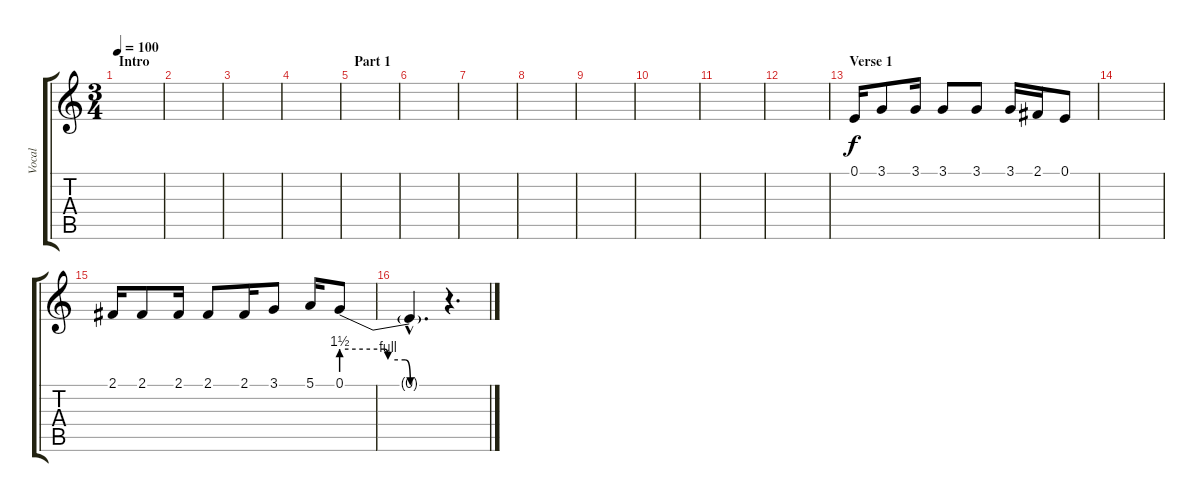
\track ("Vocal" "Vocal") {instrument tenorsax}
\staff {score tabs}
\tuning (E4 B3 G3 D3 A2 E2) {hide}
\ts (3 4)
\section ("" "Intro")
\tempo 100
\clef g2
\ks c
|
|
|
|
\section ("" "Part 1")
|
|
|
|
|
|
|
|
\section ("" "Verse 1")
0.1.16 3.1.8 3.1.16 3.1.8 3.1.8 3.1.16 2.1.16 0.1.8 |
|
2.1.16 2.1.8 2.1.16 2.1.8 2.1.16 3.1.8 5.1.16 0.1{be (custom 0 6 25 6 27 4 37 4 40 0 60 0)}.8 |
0.1{hac t}.4{d} r.4{d}
